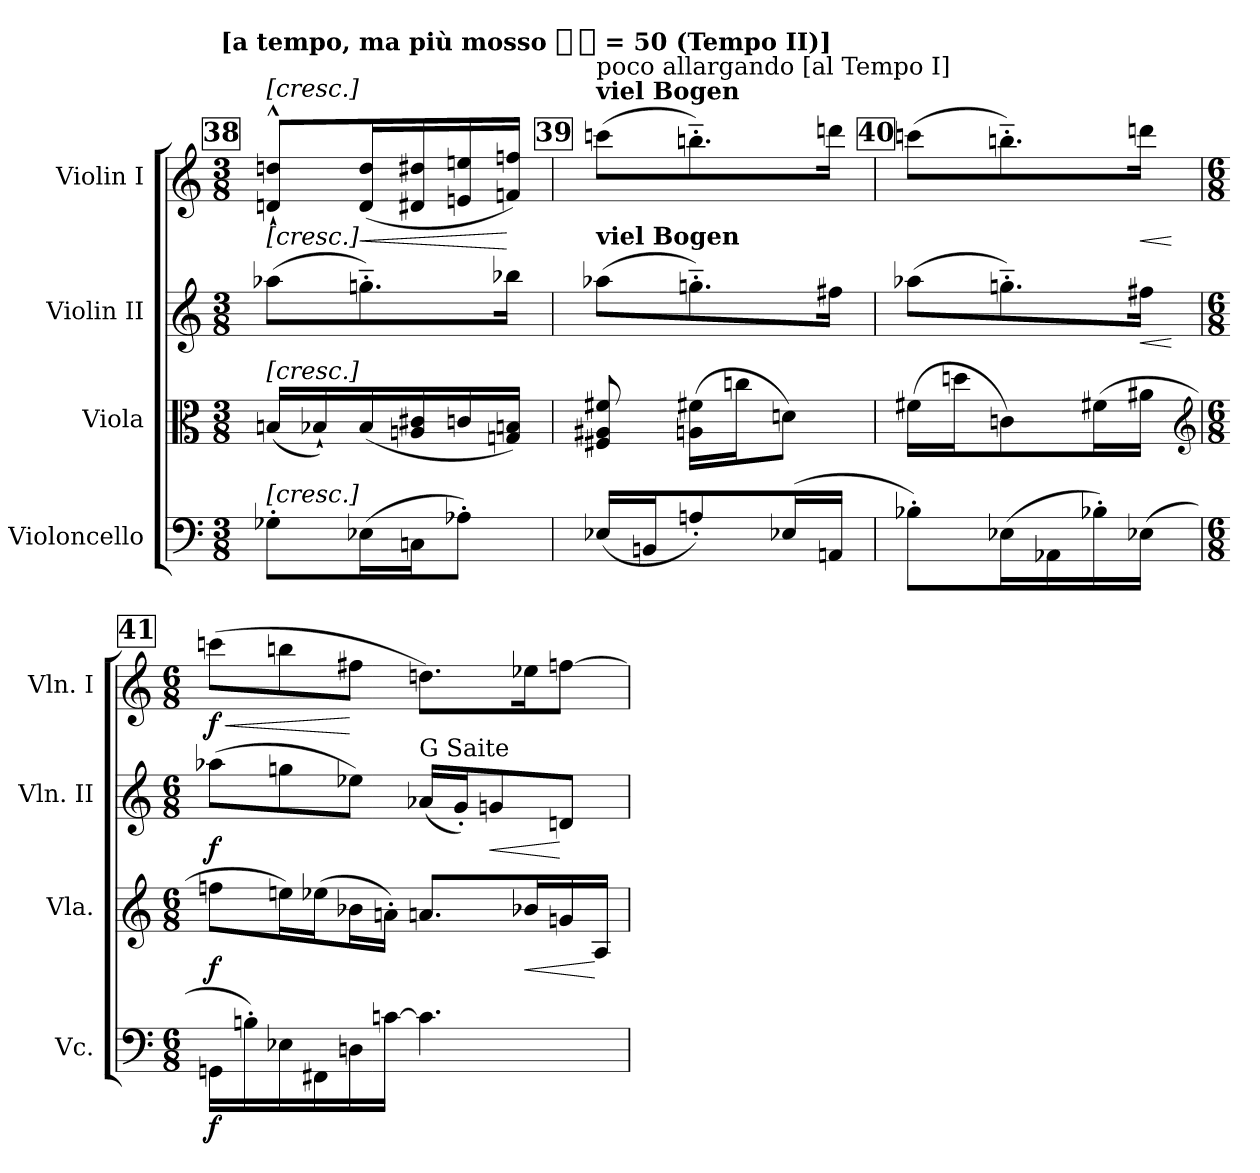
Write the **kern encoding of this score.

**kern	**dynam	**kern	**dynam	**kern	**dynam	**kern	**dynam
*part4	*part4	*part3	*part3	*part2	*part2	*part1	*part1
*staff4	*staff4	*staff3	*staff3	*staff2	*staff2	*staff1	*staff1
*I"Violoncello	*	*I"Viola	*	*I"Violin II	*	*I"Violin I	*
*I'Vc.	*	*I'Vla.	*	*I'Vln. II	*	*I'Vln. I	*
*clefF4	*	*clefC3	*	*clefG2	*	*clefG2	*
*k[]	*	*k[]	*	*k[]	*	*k[]	*
*C:	*	*C:	*	*C:	*	*C:	*
!!LO:TX:omd:t=[a tempo, ma più mosso [quarter-dot] = 50 (Tempo II)]
*M3/8	*	*M3/8	*	*M3/8	*	*M3/8	*
*MM50	*	*MM50	*	*MM50	*	*MM50	*
!!LO:REH:place=s1:t=38
=38	=38	=38	=38	=38	=38	=38	=38
!	!	!	!	!	!	!LO:TX:t=[cresc.]	!
!	!	!	!	!LO:TX:t=[cresc.]	!	!	!
!	!	!LO:TX:t=[cresc.]	!	!	!	!	!
!LO:TX:t=[cresc.]	!	!	!	!	!	!	!
8G-X'i\L	.	(16BnLL	.	(8aa-XL	.	8dn`^^ 8ddn`^^L	.
.	.	16B-X`)	.	.	.	.	.
!	!	!	!	!	!	!	!LO:HP:b
(16E-X\L	.	(16B-	.	8.ggn'~)	.	(16d 16ddL	<
16Cn\J	.	16An 16c#X	.	.	.	16d#X 16dd#X	.
8A-X'\J)	.	16cn	.	.	.	16en 16een	.
.	.	16Gn 16BnJJ)	.	16bb-XJk	.	16fn 16ffnJJ)	[
!!LO:REH:place=s1:t=39
=39	=39	=39	=39	=39	=39	=39	=39
!	!	!	!	!	!	!LO:TX:a:B:t=viel Bogen	!
!	!	!	!	!	!	!LO:TX:a:t=poco allargando [al Tempo I]	!
!	!	!	!	!LO:TX:a:B:t=viel Bogen	!	!	!
(16E-X/LL	.	8F#X 8A#X 8f#X	.	(8aa-XL	.	(8cccnL	.
16BBn/J	.	.	.	.	.	.	.
8An'/)	.	(16An! 16f#XLL	.	8.ggn'~)	.	8.bbn'~)	.
.	.	16ccnJ	.	.	.	.	.
(16E-X/L	.	8dnJ)	.	.	.	.	.
16AAn/JJ	.	.	.	16ff#XJk	.	16dddnJk	.
!!LO:REH:place=s1:t=40
=40	=40	=40	=40	=40	=40	=40	=40
8B-X'\L)	.	(16f#XLL	.	(8aa-XL	.	(8cccnL	.
.	.	16ddnJ	.	.	.	.	.
(16E-X\L	.	8cn)	.	8.ggn'~)	.	8.bbn'~)	.
16AA-X\	.	.	.	.	.	.	.
16B-X'\)	.	(16f#XL	.	.	.	.	.
!	!	!	!	!	!LO:HP:b	!	!LO:HP:b
(16E-X\JJ	.	16a#XJJ	.	16ff#XJk	<	16dddnJk	<
*	*	*clefG2	*	*	*	*	*
.	.	.	.	.	[	.	[
!!LO:REH:place=s1:t=41
=41	=41	=41	=41	=41	=41	=41	=41
*M6/8	*	*M6/8	*	*M6/8	*	*M6/8	*
!	!	!	!	!	!	!	!LO:HP:b
16GGn\LL	f	8ffnL	f	(8aa-XL	f	(8cccnL	< f
16Bn'\)	.	.	.	.	.	.	.
16E-Xi\	.	16eenL)	.	8ggn	.	8bbn	.
16FF#X\	.	(16ee-XJ	.	.	.	.	.
16Dn\	.	16b-XL	.	8ee-XJ)	.	8ff#XJ	[
[16cn\JJ	.	16an'JJ)	.	.	.	.	.
!	!	!	!	!LO:TX:a:t=G Saite	!	!	!
4.c]	.	8.aniL	.	(16a-XLL	.	8.ddnL)	.
.	.	.	.	16g'J)	.	.	.
!	!	!	!	!	!LO:HP:b	!	!
.	.	.	.	8gni	<	.	.
!	!	!	!LO:HP:b	!	!	!	!
.	.	16b-XL	<	.	.	16ee-XiK	.
.	.	16gn	.	8dnJ	[	[8ffnJ	.
.	.	16AJJ	[	.	.	.	.
=	=	=	=	=	=	=	=
*-	*-	*-	*-	*-	*-	*-	*-
